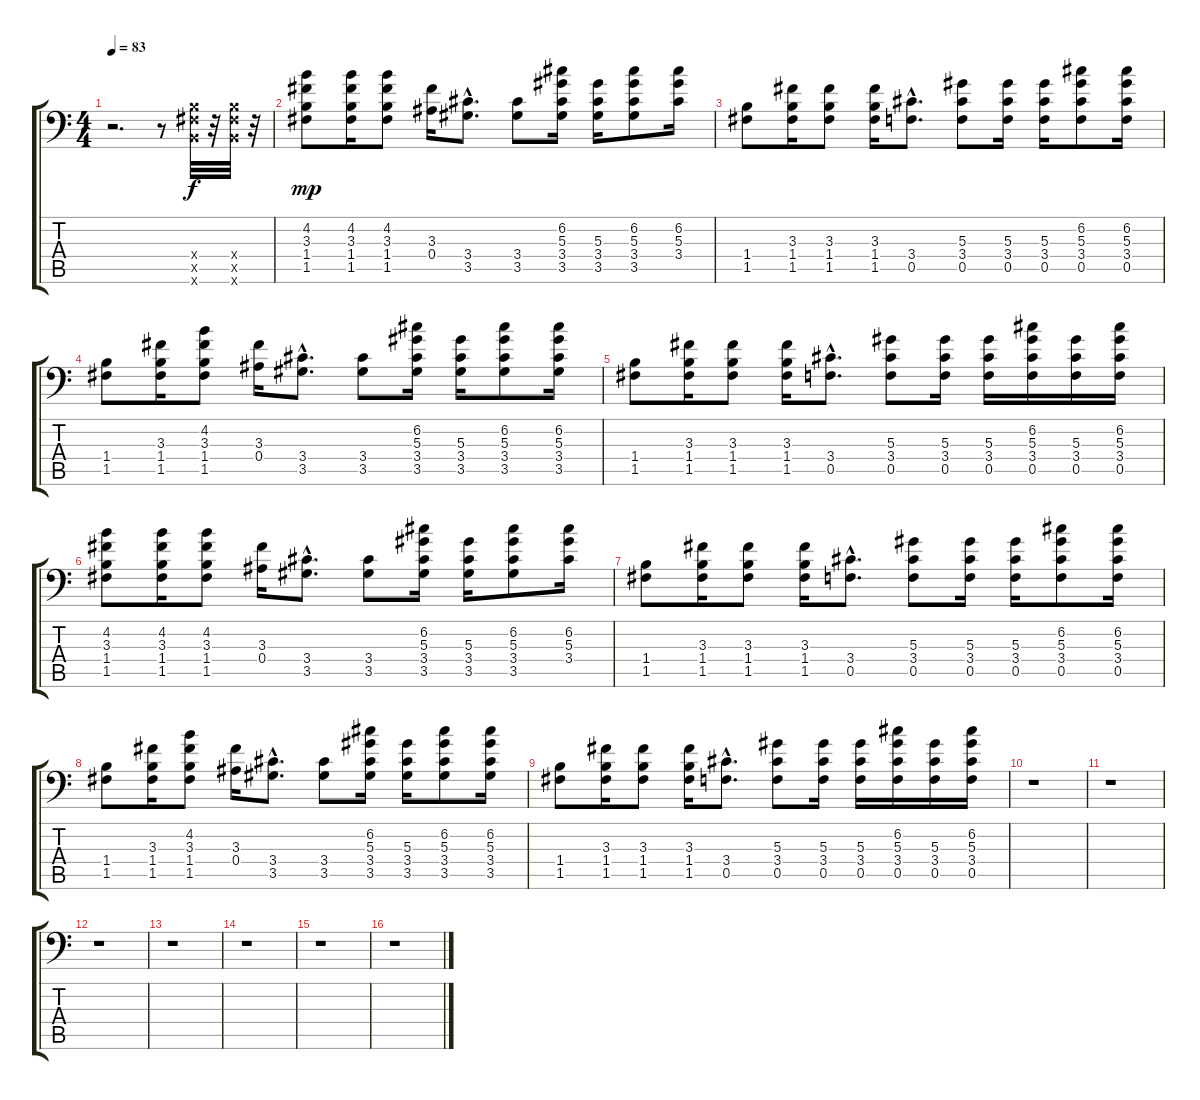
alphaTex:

\track "" {instrument electricguitarjazz}
\staff {score tabs}
\tuning (C4 G3 Eb3 Bb2 F2 Bb1) {hide}
\ts (4 4)
\tempo 83
\clef f4
\ks c
r.2{d dy f} r.8 (1.4{x} 1.5{x} 1.6{x}).32 r.32 (1.4{x} 1.5{x} 1.6{x}).32 r.32 |
(4.2 3.3 1.4 1.5).8{dy mp} (4.2 3.3 1.4 1.5).16 (4.2 3.3 1.4 1.5).8 (3.3 0.4).16 (3.4{hac} 3.5{hac}).8{d} (3.4 3.5).8 (6.2 5.3 3.4 3.5).16 (5.3 3.4 3.5).16 (6.2 5.3 3.4 3.5).8 (6.2 5.3 3.4).16 |
(1.4 1.5).8 (3.3 1.4 1.5).16 (3.3 1.4 1.5).8 (3.3 1.4 1.5).16 (3.4{hac} 0.5{hac}).8{d} (5.3 3.4 0.5).8 (5.3 3.4 0.5).16 (5.3 3.4 0.5).16 (6.2 5.3 3.4 0.5).8 (6.2 5.3 3.4 0.5).16 |
(1.4 1.5).8 (3.3 1.4 1.5).16 (4.2 3.3 1.4 1.5).8 (3.3 0.4).16 (3.4{hac} 3.5{hac}).8{d} (3.4 3.5).8 (6.2 5.3 3.4 3.5).16 (5.3 3.4 3.5).16 (6.2 5.3 3.4 3.5).8 (6.2 5.3 3.4 3.5).16 |
(1.4 1.5).8 (3.3 1.4 1.5).16 (3.3 1.4 1.5).8 (3.3 1.4 1.5).16 (3.4{hac} 0.5{hac}).8{d} (5.3 3.4 0.5).8 (5.3 3.4 0.5).16 (5.3 3.4 0.5).16 (6.2 5.3 3.4 0.5).16 (5.3 3.4 0.5).16 (6.2 5.3 3.4 0.5).16 |
(4.2 3.3 1.4 1.5).8 (4.2 3.3 1.4 1.5).16 (4.2 3.3 1.4 1.5).8 (3.3 0.4).16 (3.4{hac} 3.5{hac}).8{d} (3.4 3.5).8 (6.2 5.3 3.4 3.5).16 (5.3 3.4 3.5).16 (6.2 5.3 3.4 3.5).8 (6.2 5.3 3.4).16 |
(1.4 1.5).8 (3.3 1.4 1.5).16 (3.3 1.4 1.5).8 (3.3 1.4 1.5).16 (3.4{hac} 0.5{hac}).8{d} (5.3 3.4 0.5).8 (5.3 3.4 0.5).16 (5.3 3.4 0.5).16 (6.2 5.3 3.4 0.5).8 (6.2 5.3 3.4 0.5).16 |
(1.4 1.5).8 (3.3 1.4 1.5).16 (4.2 3.3 1.4 1.5).8 (3.3 0.4).16 (3.4{hac} 3.5{hac}).8{d} (3.4 3.5).8 (6.2 5.3 3.4 3.5).16 (5.3 3.4 3.5).16 (6.2 5.3 3.4 3.5).8 (6.2 5.3 3.4 3.5).16 |
(1.4 1.5).8 (3.3 1.4 1.5).16 (3.3 1.4 1.5).8 (3.3 1.4 1.5).16 (3.4{hac} 0.5{hac}).8{d} (5.3 3.4 0.5).8 (5.3 3.4 0.5).16 (5.3 3.4 0.5).16 (6.2 5.3 3.4 0.5).16 (5.3 3.4 0.5).16 (6.2 5.3 3.4 0.5).16 |
r.1 |
r.1 |
r.1 |
r.1 |
r.1 |
r.1 |
r.1
